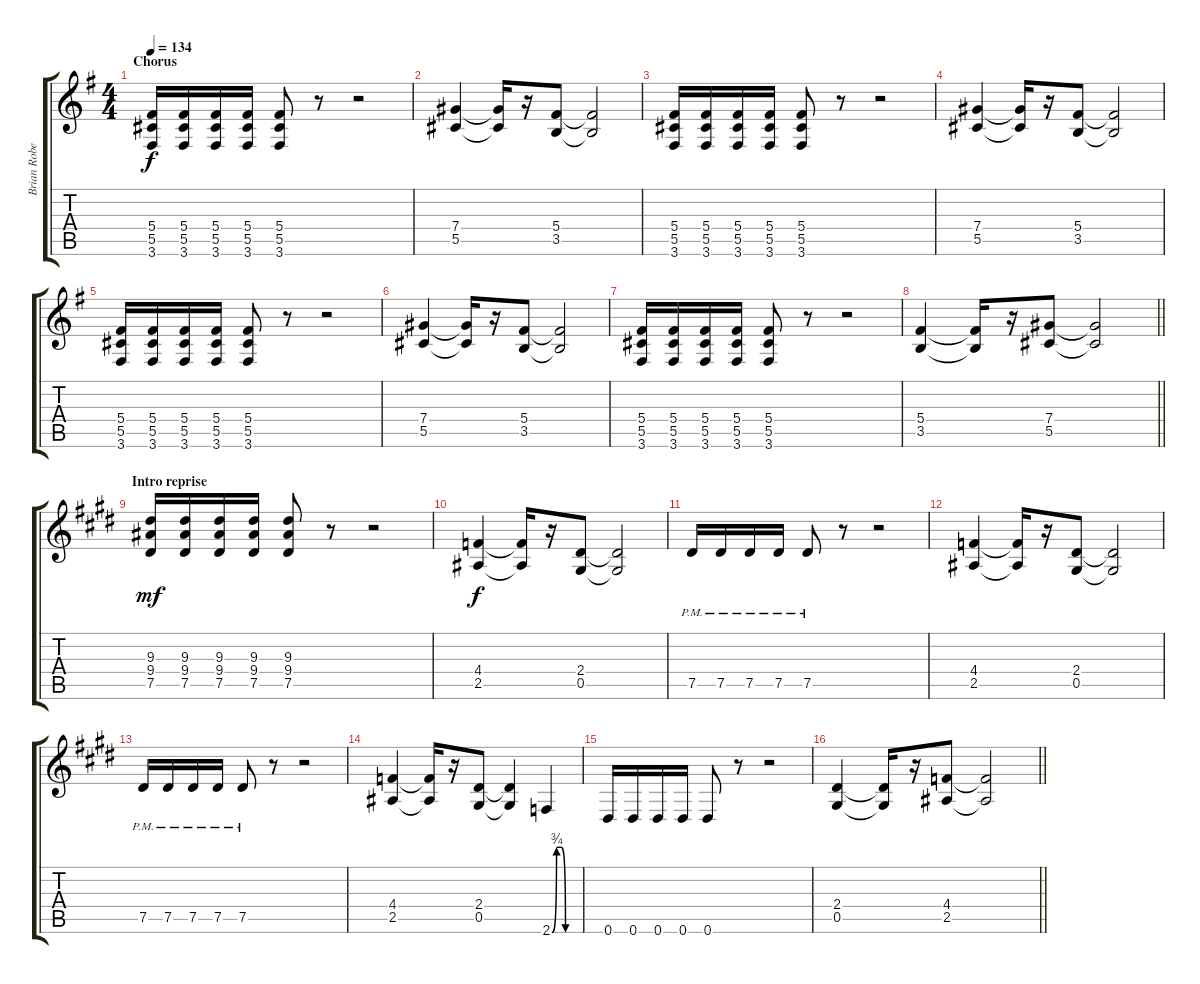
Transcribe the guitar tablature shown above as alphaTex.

\track ("Brian Robertson" "Brian Robe") {instrument distortionguitar}
\staff {score tabs}
\tuning (Eb4 Bb3 Gb3 Db3 Ab2 Eb2) {hide}
\ts (4 4)
\section ("" "Chorus")
\tempo 134
\clef g2
\ks g
(5.4 5.5 3.6).16{dy f} (5.4 5.5 3.6).16 (5.4 5.5 3.6).16 (5.4 5.5 3.6).16 (5.4 5.5 3.6).8 r.8 r.2 |
(7.4 5.5).4 (7.4{t} 5.5{t}).16 r.16 (5.4 3.5).8 (5.4{t} 3.5{t}).2 |
(5.4 5.5 3.6).16 (5.4 5.5 3.6).16 (5.4 5.5 3.6).16 (5.4 5.5 3.6).16 (5.4 5.5 3.6).8 r.8 r.2 |
(7.4 5.5).4 (7.4{t} 5.5{t}).16 r.16 (5.4 3.5).8 (5.4{t} 3.5{t}).2 |
(5.4 5.5 3.6).16 (5.4 5.5 3.6).16 (5.4 5.5 3.6).16 (5.4 5.5 3.6).16 (5.4 5.5 3.6).8 r.8 r.2 |
(7.4 5.5).4 (7.4{t} 5.5{t}).16 r.16 (5.4 3.5).8 (5.4{t} 3.5{t}).2 |
(5.4 5.5 3.6).16 (5.4 5.5 3.6).16 (5.4 5.5 3.6).16 (5.4 5.5 3.6).16 (5.4 5.5 3.6).8 r.8 r.2 |
\barLineRight lightlight
(5.4 3.5).4 (5.4{t} 3.5{t}).16 r.16 (7.4 5.5).8 (7.4{t} 5.5{t}).2 |
\section ("" "Intro reprise")
\ks e
(9.3 9.4 7.5).16{dy mf} (9.3 9.4 7.5).16 (9.3 9.4 7.5).16 (9.3 9.4 7.5).16 (9.3 9.4 7.5).8 r.8 r.2 |
(4.4 2.5).4{dy f} (4.4{t} 2.5{t}).16 r.16 (2.4 0.5).8 (2.4{t} 0.5{t}).2 |
7.5{pm}.16 7.5{pm}.16 7.5{pm}.16 7.5{pm}.16 7.5{pm}.8 r.8 r.2 |
(4.4 2.5).4 (4.4{t} 2.5{t}).16 r.16 (2.4 0.5).8 (2.4{t} 0.5{t}).2 |
7.5{pm}.16 7.5{pm}.16 7.5{pm}.16 7.5{pm}.16 7.5{pm}.8 r.8 r.2 |
(4.4 2.5).4 (4.4{t} 2.5{t}).16 r.16 (2.4 0.5).8 (2.4{t} 0.5{t}).4 2.6{be (custom 0 0 10 3 20 3 30 0 60 0)}.4 |
0.6.16 0.6.16 0.6.16 0.6.16 0.6.8 r.8 r.2 |
\barLineRight lightlight
(2.4 0.5).4 (2.4{t} 0.5{t}).16 r.16 (4.4 2.5).8 (4.4{t} 2.5{t}).2
